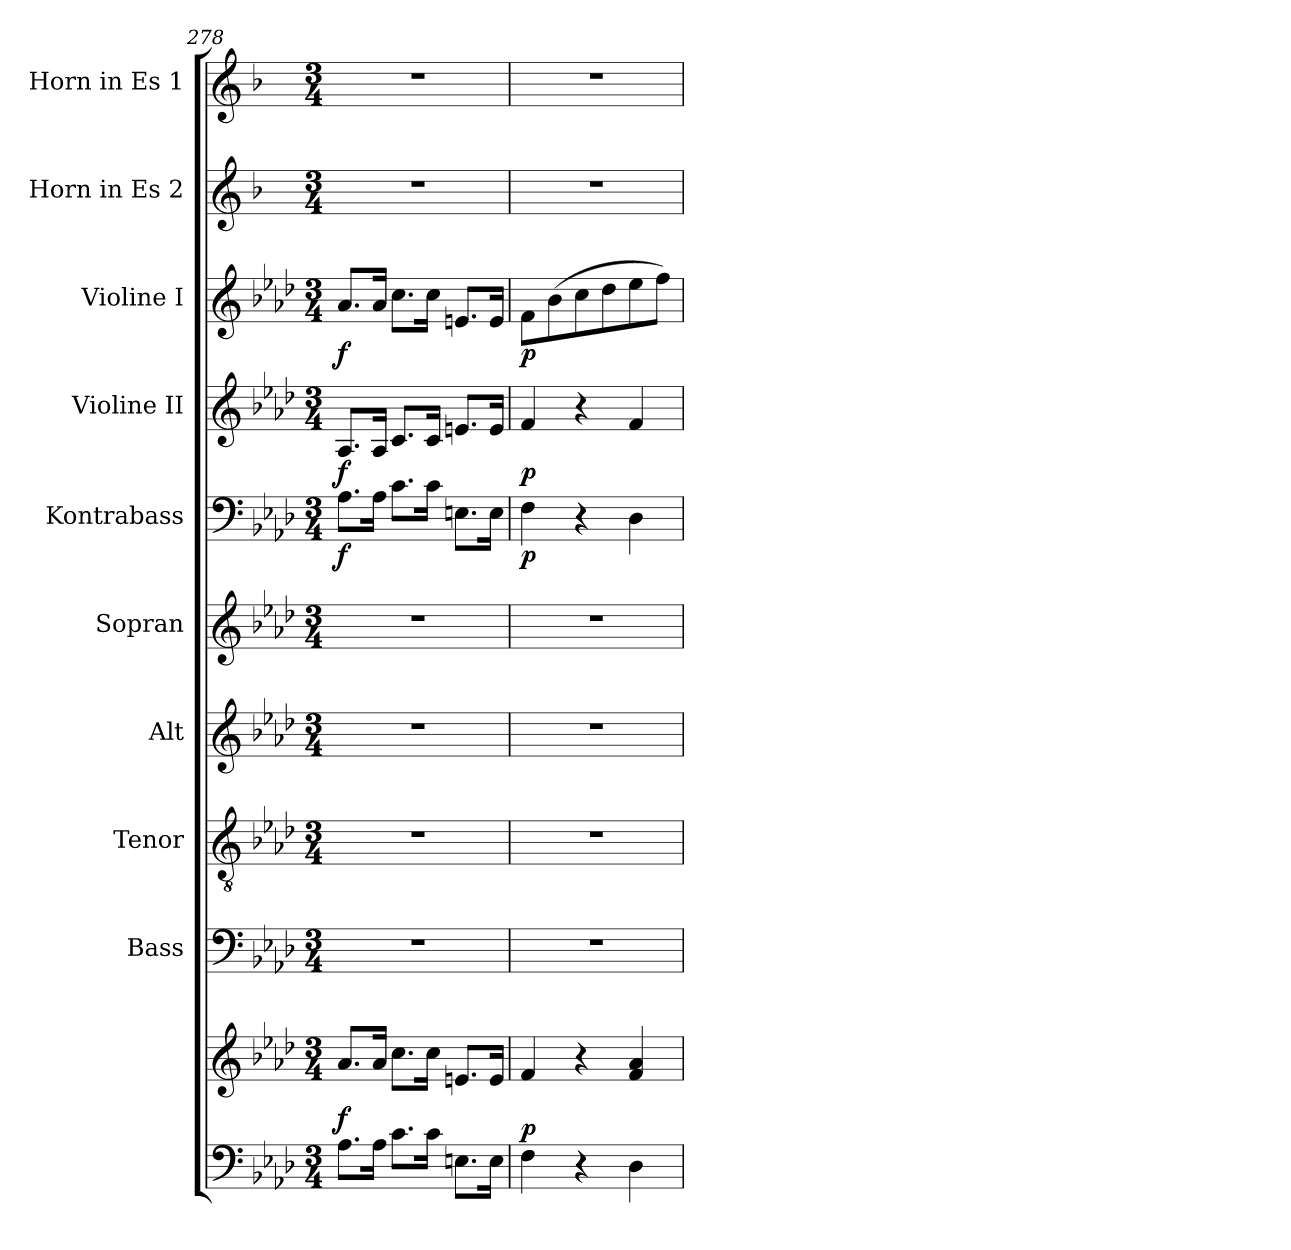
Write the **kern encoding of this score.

**kern	**kern	**dynam	**kern	**kern	**kern	**kern	**kern	**dynam	**kern	**dynam	**kern	**dynam	**kern	**kern
*part10	*part10	*part10	*part9	*part8	*part7	*part6	*part5	*part5	*part4	*part4	*part3	*part3	*part2	*part1
*staff11	*staff10	*staff10/11	*staff9	*staff8	*staff7	*staff6	*staff5	*staff5	*staff4	*staff4	*staff3	*staff3	*staff2	*staff1
*	*	*	*I"Bass	*I"Tenor	*I"Alt	*I"Sopran	*I"Kontrabass	*	*I"Violine II	*	*I"Violine I	*	*I"Horn in Es 2	*I"Horn in Es 1
*	*	*	*I'B.	*I'T.	*I'A.	*I'S.	*I'Kb.	*	*I'Vl. II	*	*I'Vl. I	*	*I'Hr. Es 2	*I'Hr. Es 1
!!LO:PB:g=z
*clefF4	*clefG2	*	*clefF4	*clefGv2	*clefG2	*clefG2	*clefF4	*	*clefG2	*	*clefG2	*	*clefG2	*clefG2
*	*	*	*	*	*	*	*ITrd7c12	*	*	*	*	*	*ITrd5c9	*ITrd5c9
*k[b-e-a-d-]	*k[b-e-a-d-]	*	*k[b-e-a-d-]	*k[b-e-a-d-]	*k[b-e-a-d-]	*k[b-e-a-d-]	*k[b-e-a-d-]	*	*k[b-e-a-d-]	*	*k[b-e-a-d-]	*	*k[b-e-a-d-]	*k[b-e-a-d-]
*A-:	*A-:	*	*A-:	*A-:	*A-:	*A-:	*A-:	*	*A-:	*	*A-:	*	*A-:	*A-:
*M3/4	*M3/4	*	*M3/4	*M3/4	*M3/4	*M3/4	*M3/4	*	*M3/4	*	*M3/4	*	*M3/4	*M3/4
=278	=278	=278	=278	=278	=278	=278	=278	=278	=278	=278	=278	=278	=278	=278
!	!	!LO:DY:a=2	!	!	!	!	!	!LO:DY:b	!	!LO:DY:b	!	!LO:DY:b	!	!
8.A-\L	8.a-/L	f	2.r	2.r	2.r	2.r	8.AA-\L	f	8.A-/L	f	8.a-/L	f	2.r	2.r
16A-\Jk	16a-/Jk	.	.	.	.	.	16AA-\Jk	.	16A-/Jk	.	16a-/Jk	.	.	.
8.c\L	8.cc\L	.	.	.	.	.	8.C\L	.	8.c/L	.	8.cc\L	.	.	.
16c\Jk	16cc\Jk	.	.	.	.	.	16C\Jk	.	16c/Jk	.	16cc\Jk	.	.	.
8.En\L	8.en/L	.	.	.	.	.	8.EEn\L	.	8.en/L	.	8.en/L	.	.	.
16E\Jk	16e/Jk	.	.	.	.	.	16EE\Jk	.	16e/Jk	.	16e/Jk	.	.	.
=279	=279	=279	=279	=279	=279	=279	=279	=279	=279	=279	=279	=279	=279	=279
!	!	!LO:DY:a=2	!	!	!	!	!	!LO:DY:b	!	!LO:DY:b	!	!LO:DY:b	!	!
4F\	4f/	p	2.r	2.r	2.r	2.r	4FF\	p	4f/	p	8f\L	p	2.r	2.r
.	.	.	.	.	.	.	.	.	.	.	(>8b-\	.	.	.
4r	4r	.	.	.	.	.	4r	.	4r	.	8cc\	.	.	.
.	.	.	.	.	.	.	.	.	.	.	8dd-\	.	.	.
4D-\	4f/ 4a-/	.	.	.	.	.	4DD-\	.	4f/	.	8ee-\	.	.	.
.	.	.	.	.	.	.	.	.	.	.	8ff\J)	.	.	.
=	=	=	=	=	=	=	=	=	=	=	=	=	=	=
*-	*-	*-	*-	*-	*-	*-	*-	*-	*-	*-	*-	*-	*-	*-
